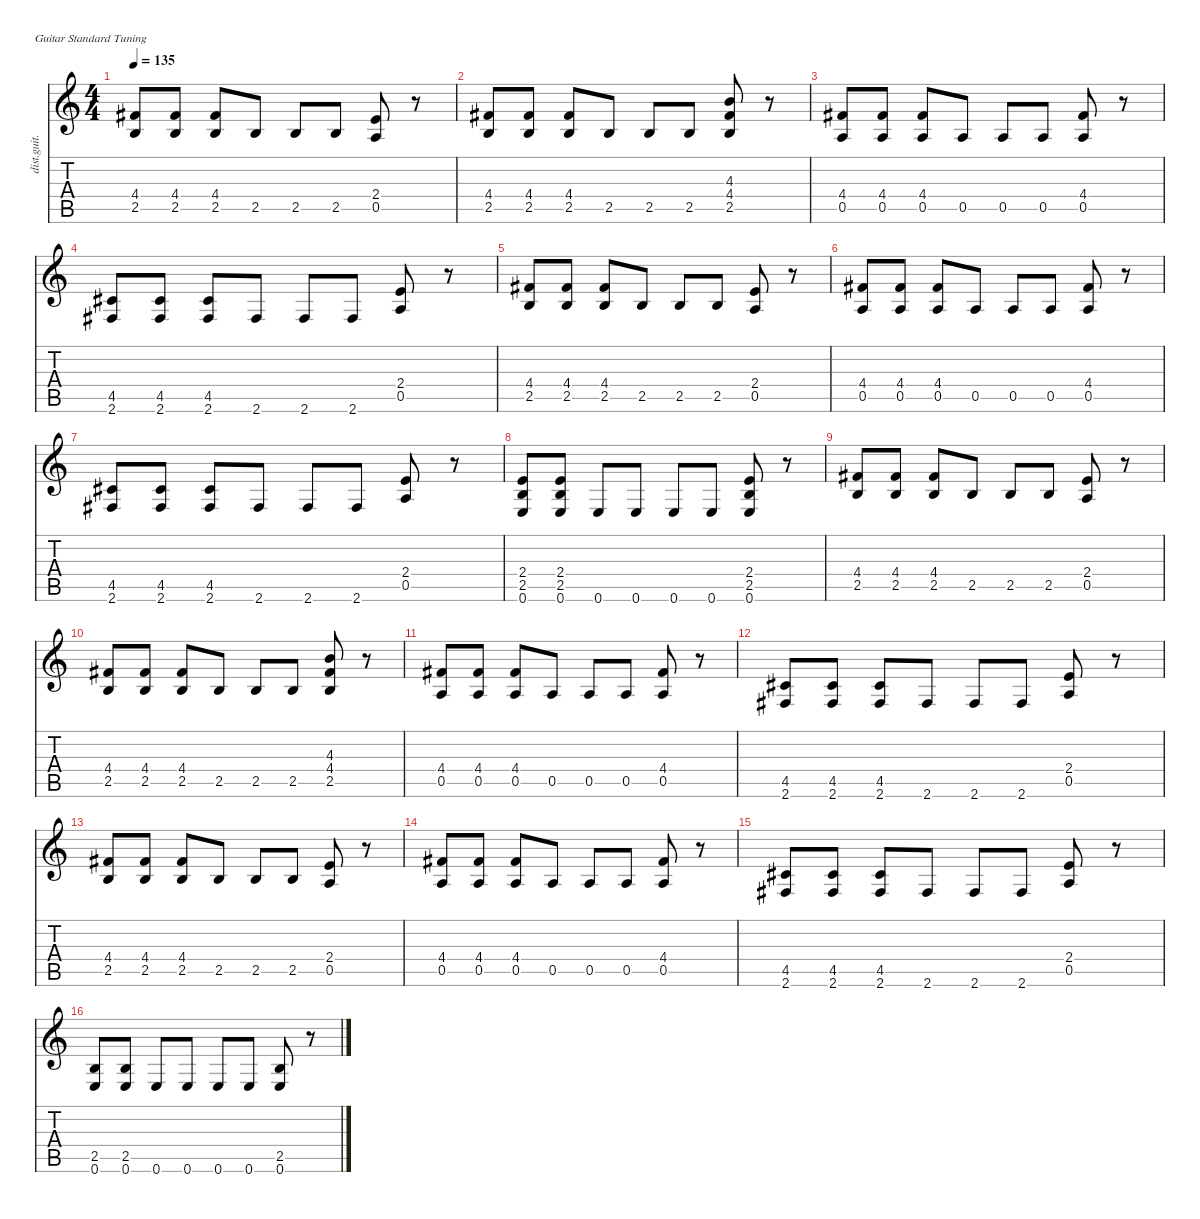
\defaultSystemsLayout 4
\hideDynamics
\bracketExtendMode nobrackets
\otherSystemsTrackNameOrientation horizontal
\track ("Kirk (Rhythm Guitar)" "dist.guit.") {instrument distortionguitar}
\staff {score tabs}
\tuning (E4 B3 G3 D3 A2 E2)
\ts (4 4)
\tempo 135
\clef g2
\ks c
(4.4{acc #} 2.5).8{dy f beam Up} (4.4{acc #} 2.5).8{beam Up} (4.4{acc #} 2.5).8{beam Up} 2.5.8{beam Up} 2.5.8{beam Up} 2.5.8{beam Up} (2.4 0.5).8{beam Up} r.8{beam Up} |
(4.4{acc #} 2.5).8{beam Up} (4.4{acc #} 2.5).8{beam Up} (4.4{acc #} 2.5).8{beam Up} 2.5.8{beam Up} 2.5.8{beam Up} 2.5.8{beam Up} (4.3 4.4{acc #} 2.5).8{beam Up} r.8{beam Up} |
(4.4{acc #} 0.5).8{beam Up} (4.4{acc #} 0.5).8{beam Up} (4.4{acc #} 0.5).8{beam Up} 0.5.8{beam Up} 0.5.8{beam Up} 0.5.8{beam Up} (4.4{acc #} 0.5).8{beam Up} r.8{beam Up} |
(4.5{acc #} 2.6{acc #}).8{beam Up} (4.5{acc #} 2.6{acc #}).8{beam Up} (4.5{acc #} 2.6{acc #}).8{beam Up} 2.6{acc #}.8{beam Up} 2.6{acc #}.8{beam Up} 2.6{acc #}.8{beam Up} (2.4 0.5).8{beam Up} r.8{beam Up} |
(4.4{acc #} 2.5).8{beam Up} (4.4{acc #} 2.5).8{beam Up} (4.4{acc #} 2.5).8{beam Up} 2.5.8{beam Up} 2.5.8{beam Up} 2.5.8{beam Up} (2.4 0.5).8{beam Up} r.8{beam Up} |
(4.4{acc #} 0.5).8{beam Up} (4.4{acc #} 0.5).8{beam Up} (4.4{acc #} 0.5).8{beam Up} 0.5.8{beam Up} 0.5.8{beam Up} 0.5.8{beam Up} (4.4{acc #} 0.5).8{beam Up} r.8{beam Up} |
(4.5{acc #} 2.6{acc #}).8{beam Up} (4.5{acc #} 2.6{acc #}).8{beam Up} (4.5{acc #} 2.6{acc #}).8{beam Up} 2.6{acc #}.8{beam Up} 2.6{acc #}.8{beam Up} 2.6{acc #}.8{beam Up} (2.4 0.5).8{beam Up} r.8{beam Up} |
(2.4 2.5 0.6).8{beam Up} (2.4 2.5 0.6).8{beam Up} 0.6.8{beam Up} 0.6.8{beam Up} 0.6.8{beam Up} 0.6.8{beam Up} (2.4 2.5 0.6).8{beam Up} r.8{beam Up} |
(4.4{acc #} 2.5).8{beam Up} (4.4{acc #} 2.5).8{beam Up} (4.4{acc #} 2.5).8{beam Up} 2.5.8{beam Up} 2.5.8{beam Up} 2.5.8{beam Up} (2.4 0.5).8{beam Up} r.8{beam Up} |
(4.4{acc #} 2.5).8{beam Up} (4.4{acc #} 2.5).8{beam Up} (4.4{acc #} 2.5).8{beam Up} 2.5.8{beam Up} 2.5.8{beam Up} 2.5.8{beam Up} (4.3 4.4{acc #} 2.5).8{beam Up} r.8{beam Up} |
(4.4{acc #} 0.5).8{beam Up} (4.4{acc #} 0.5).8{beam Up} (4.4{acc #} 0.5).8{beam Up} 0.5.8{beam Up} 0.5.8{beam Up} 0.5.8{beam Up} (4.4{acc #} 0.5).8{beam Up} r.8{beam Up} |
(4.5{acc #} 2.6{acc #}).8{beam Up} (4.5{acc #} 2.6{acc #}).8{beam Up} (4.5{acc #} 2.6{acc #}).8{beam Up} 2.6{acc #}.8{beam Up} 2.6{acc #}.8{beam Up} 2.6{acc #}.8{beam Up} (2.4 0.5).8{beam Up} r.8{beam Up} |
(4.4{acc #} 2.5).8{beam Up} (4.4{acc #} 2.5).8{beam Up} (4.4{acc #} 2.5).8{beam Up} 2.5.8{beam Up} 2.5.8{beam Up} 2.5.8{beam Up} (2.4 0.5).8{beam Up} r.8{beam Up} |
(4.4{acc #} 0.5).8{beam Up} (4.4{acc #} 0.5).8{beam Up} (4.4{acc #} 0.5).8{beam Up} 0.5.8{beam Up} 0.5.8{beam Up} 0.5.8{beam Up} (4.4{acc #} 0.5).8{beam Up} r.8{beam Up} |
(4.5{acc #} 2.6{acc #}).8{beam Up} (4.5{acc #} 2.6{acc #}).8{beam Up} (4.5{acc #} 2.6{acc #}).8{beam Up} 2.6{acc #}.8{beam Up} 2.6{acc #}.8{beam Up} 2.6{acc #}.8{beam Up} (2.4 0.5).8{beam Up} r.8{beam Up} |
(2.5 0.6).8{beam Up} (2.5 0.6).8{beam Up} 0.6.8{beam Up} 0.6.8{beam Up} 0.6.8{beam Up} 0.6.8{beam Up} (2.5 0.6).8{beam Up} r.8{beam Up}
